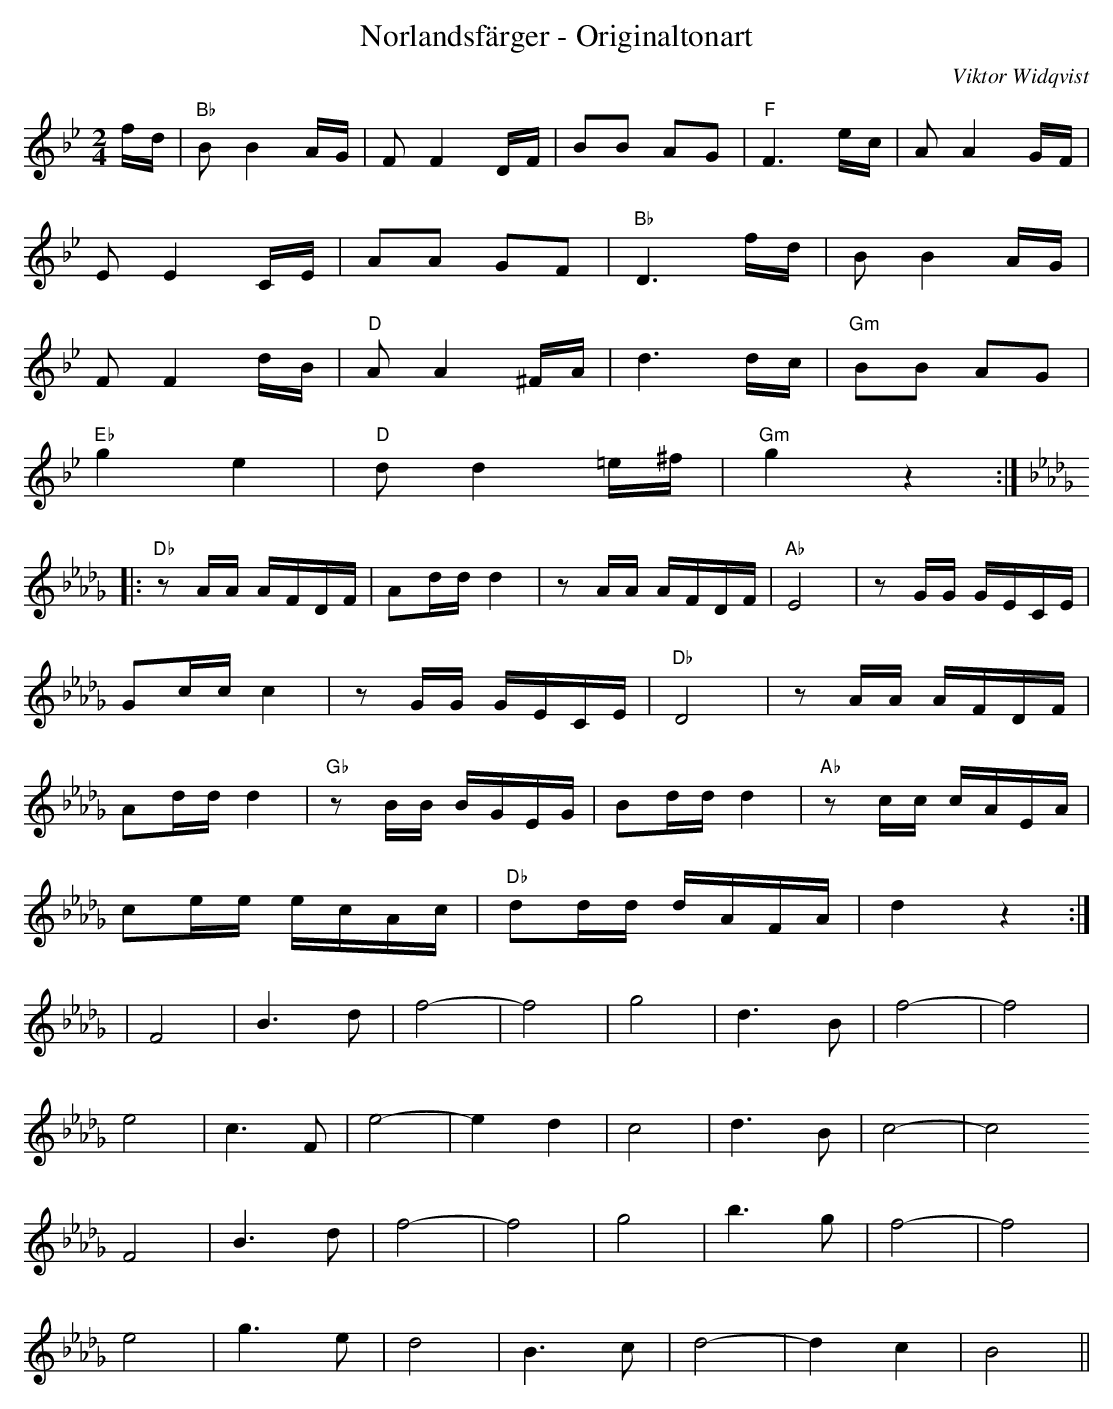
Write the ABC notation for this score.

X:1
T:Norlandsfärger - Originaltonart
M:2/4
C:Viktor Widqvist
L:1/8
K:Bb
f/d/ |"Bb" BB2A/G/ | FF2D/F/ | BB AG | "F"F3e/c/ | AA2G/F/ |
EE2C/E/ | AA GF |"Bb" D3f/d/ | BB2 A/G/ |
FF2d/B/ | "D"AA2^F/A/ | d3d/c/ | "Gm"BB AG |
"Eb"g2 e2 | "D"dd2=e/^f/ | "Gm"g2z2 :|
K:Db
|:"Db"zA/A/ A/F/D/F/ | Ad/d/ d2 |zA/A/ A/F/D/F/ | "Ab"E4 |zG/G/ G/E/C/E/ |
Gc/c/ c2 |zG/G/ G/E/C/E/ | "Db"D4 |zA/A/ A/F/D/F/ |
Ad/d/ d2 |"Gb"zB/B/ B/G/E/G/ | Bd/d/ d2 |"Ab"zc/c/ c/A/E/A/ |
ce/e/ e/c/A/c/ | "Db"dd/d/ d/A/F/A/ | d2z2 :|
K:Bbm
|F4 | B2>d2 | f4- |f4| g4 | d2>B2 | f4- |f4|
e4 | c2>F2 | e4- | e2 d2 | c4 | d2>B2 | c4- | c4
F4 | B2>d2 | f4- |f4| g4 | b2>g2 | f4- |f4|
e4 | g2>e2 | d4 | B2>c2 | d4- | d2 c2 | B4 ||
